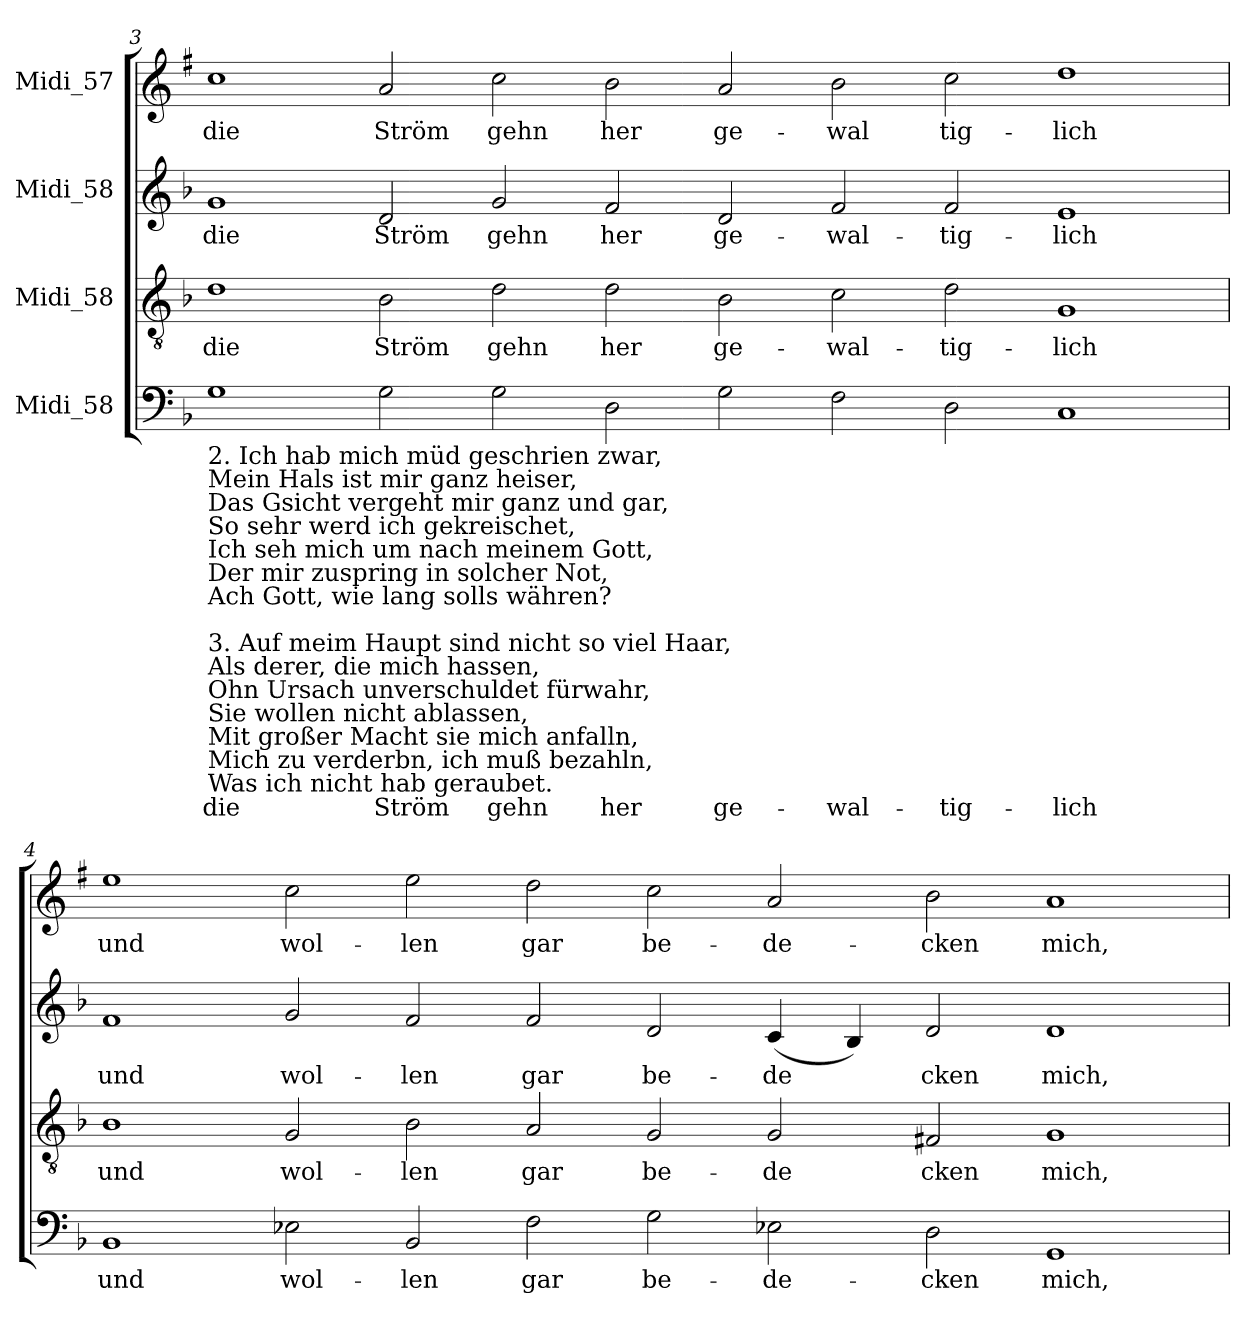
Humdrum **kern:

**kern	**text	**kern	**text	**kern	**text	**kern	**text
*part4	*part4	*part3	*part3	*part2	*part2	*part1	*part1
*staff4	*staff4	*staff3	*staff3	*staff2	*staff2	*staff1	*staff1
*I"Midi_58	*	*I"Midi_58	*	*I"Midi_58	*	*I"Midi_57	*
!!LO:LB:g=z
*clefF4	*	*clefGv2	*	*clefG2	*	*clefG2	*
*	*	*	*	*	*	*ITrd1c2	*
*k[b-]	*	*k[b-]	*	*k[b-]	*	*k[b-]	*
*F:	*	*F:	*	*F:	*	*F:	*
=3	=3	=3	=3	=3	=3	=3	=3
!LO:TX:b:t=2. Ich hab mich müd geschrien zwar,\nMein Hals ist mir ganz heiser,\nDas Gsicht vergeht mir ganz und gar,\nSo sehr werd ich gekreischet,\nIch seh mich um nach meinem Gott,\nDer mir zuspring in solcher Not,\nAch Gott, wie lang solls währen?\n\n3. Auf meim Haupt sind nicht so viel Haar,\nAls derer, die mich hassen,\nOhn Ursach unverschuldet fürwahr,\nSie wollen nicht ablassen,\nMit großer Macht sie mich anfalln,\nMich zu verderbn, ich muß bezahln,\nWas ich nicht hab geraubet.	!	!	!	!	!	!	!
!	!LO:LY:b	!	!LO:LY:b	!	!LO:LY:b	!	!LO:LY:b
1G	die	1d	die	1g	die	1b-	die
!	!LO:LY:b	!	!LO:LY:b	!	!LO:LY:b	!	!LO:LY:b
2G	Ström	2B-	Ström	2d	Ström	2g	Ström
!	!LO:LY:b	!	!LO:LY:b	!	!LO:LY:b	!	!LO:LY:b
2G	gehn	2d	gehn	2g	gehn	2b-	gehn
!	!LO:LY:b	!	!LO:LY:b	!	!LO:LY:b	!	!LO:LY:b
2D	her	2d	her	2f	her	2a	her
!	!LO:LY:b	!	!LO:LY:b	!	!LO:LY:b	!	!LO:LY:b
2G	ge-	2B-	ge-	2d	ge-	2g	ge-
!	!LO:LY:b	!	!LO:LY:b	!	!LO:LY:b	!	!LO:LY:b
2F	-wal-	2c	-wal-	2f	-wal-	2a	-wal
!	!LO:LY:b	!	!LO:LY:b	!	!LO:LY:b	!	!LO:LY:b
2D	-tig-	2d	-tig-	2f	-tig-	2b-	tig-
!	!LO:LY:b	!	!LO:LY:b	!	!LO:LY:b	!	!LO:LY:b
1C	-lich	1G	-lich	1e	-lich	1cc	-lich
=4	=4	=4	=4	=4	=4	=4	=4
!	!LO:LY:b	!	!LO:LY:b	!	!LO:LY:b	!	!LO:LY:b
1BB-	und	1B-	und	1f	und	1dd	und
!	!LO:LY:b	!	!LO:LY:b	!	!LO:LY:b	!	!LO:LY:b
2E-X	wol-	2G	wol-	2g	wol-	2b-	wol-
!	!LO:LY:b	!	!LO:LY:b	!	!LO:LY:b	!	!LO:LY:b
2BB-	-len	2B-	-len	2f	-len	2dd	-len
!	!LO:LY:b	!	!LO:LY:b	!	!LO:LY:b	!	!LO:LY:b
2F	gar	2A	gar	2f	gar	2cc	gar
!	!LO:LY:b	!	!LO:LY:b	!	!LO:LY:b	!	!LO:LY:b
2G	be-	2G	be-	2d	be-	2b-	be-
!	!LO:LY:b	!	!LO:LY:b	!	!LO:LY:b	!	!LO:LY:b
2E-X	-de-	2G	-de	(<4c	-de	2g	-de-
.	.	.	.	4B-)	.	.	.
!	!LO:LY:b	!	!LO:LY:b	!	!LO:LY:b	!	!LO:LY:b
2D	-cken	2F#X	cken	2d	cken	2a	-cken
!	!LO:LY:b	!	!LO:LY:b	!	!LO:LY:b	!	!LO:LY:b
1GG	mich,	1G	mich,	1d	mich,	1g	mich,
=	=	=	=	=	=	=	=
*-	*-	*-	*-	*-	*-	*-	*-
